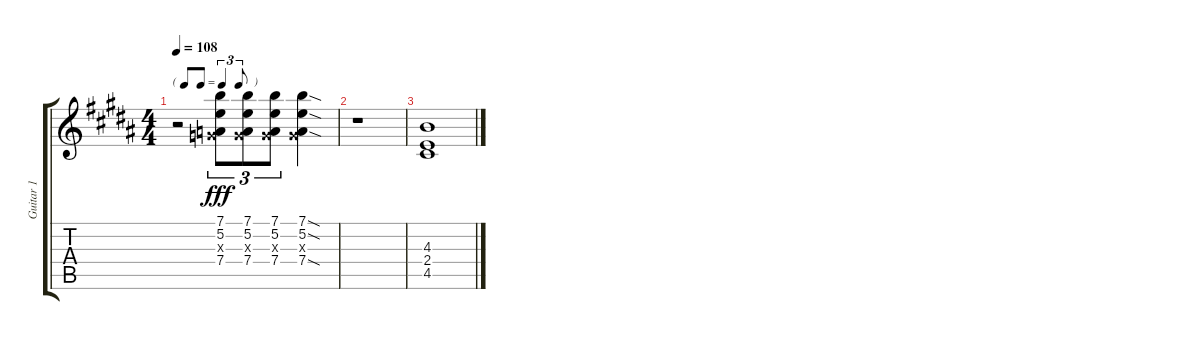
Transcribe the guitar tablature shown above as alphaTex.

\track ("Guitar 1" "Guitar 1") {instrument electricguitarclean}
\staff {score tabs}
\tuning (E4 B3 G3 D3 A2 E2) {hide}
\ts (4 4)
\tf triplet8th
\tempo 108
\clef g2
\ks b
r.2{dy fff} (7.1 5.2 0.3{x} 7.4).8{tu (3 2)} (7.1 5.2 0.3{x} 7.4).8{tu (3 2)} (7.1 5.2 0.3{x} 7.4).8{tu (3 2)} (7.1{sod} 5.2{sod} 0.3{x} 7.4{sod}).4 |
r.1 |
(4.3 2.4 4.5).1{instrument overdrivenguitar}
